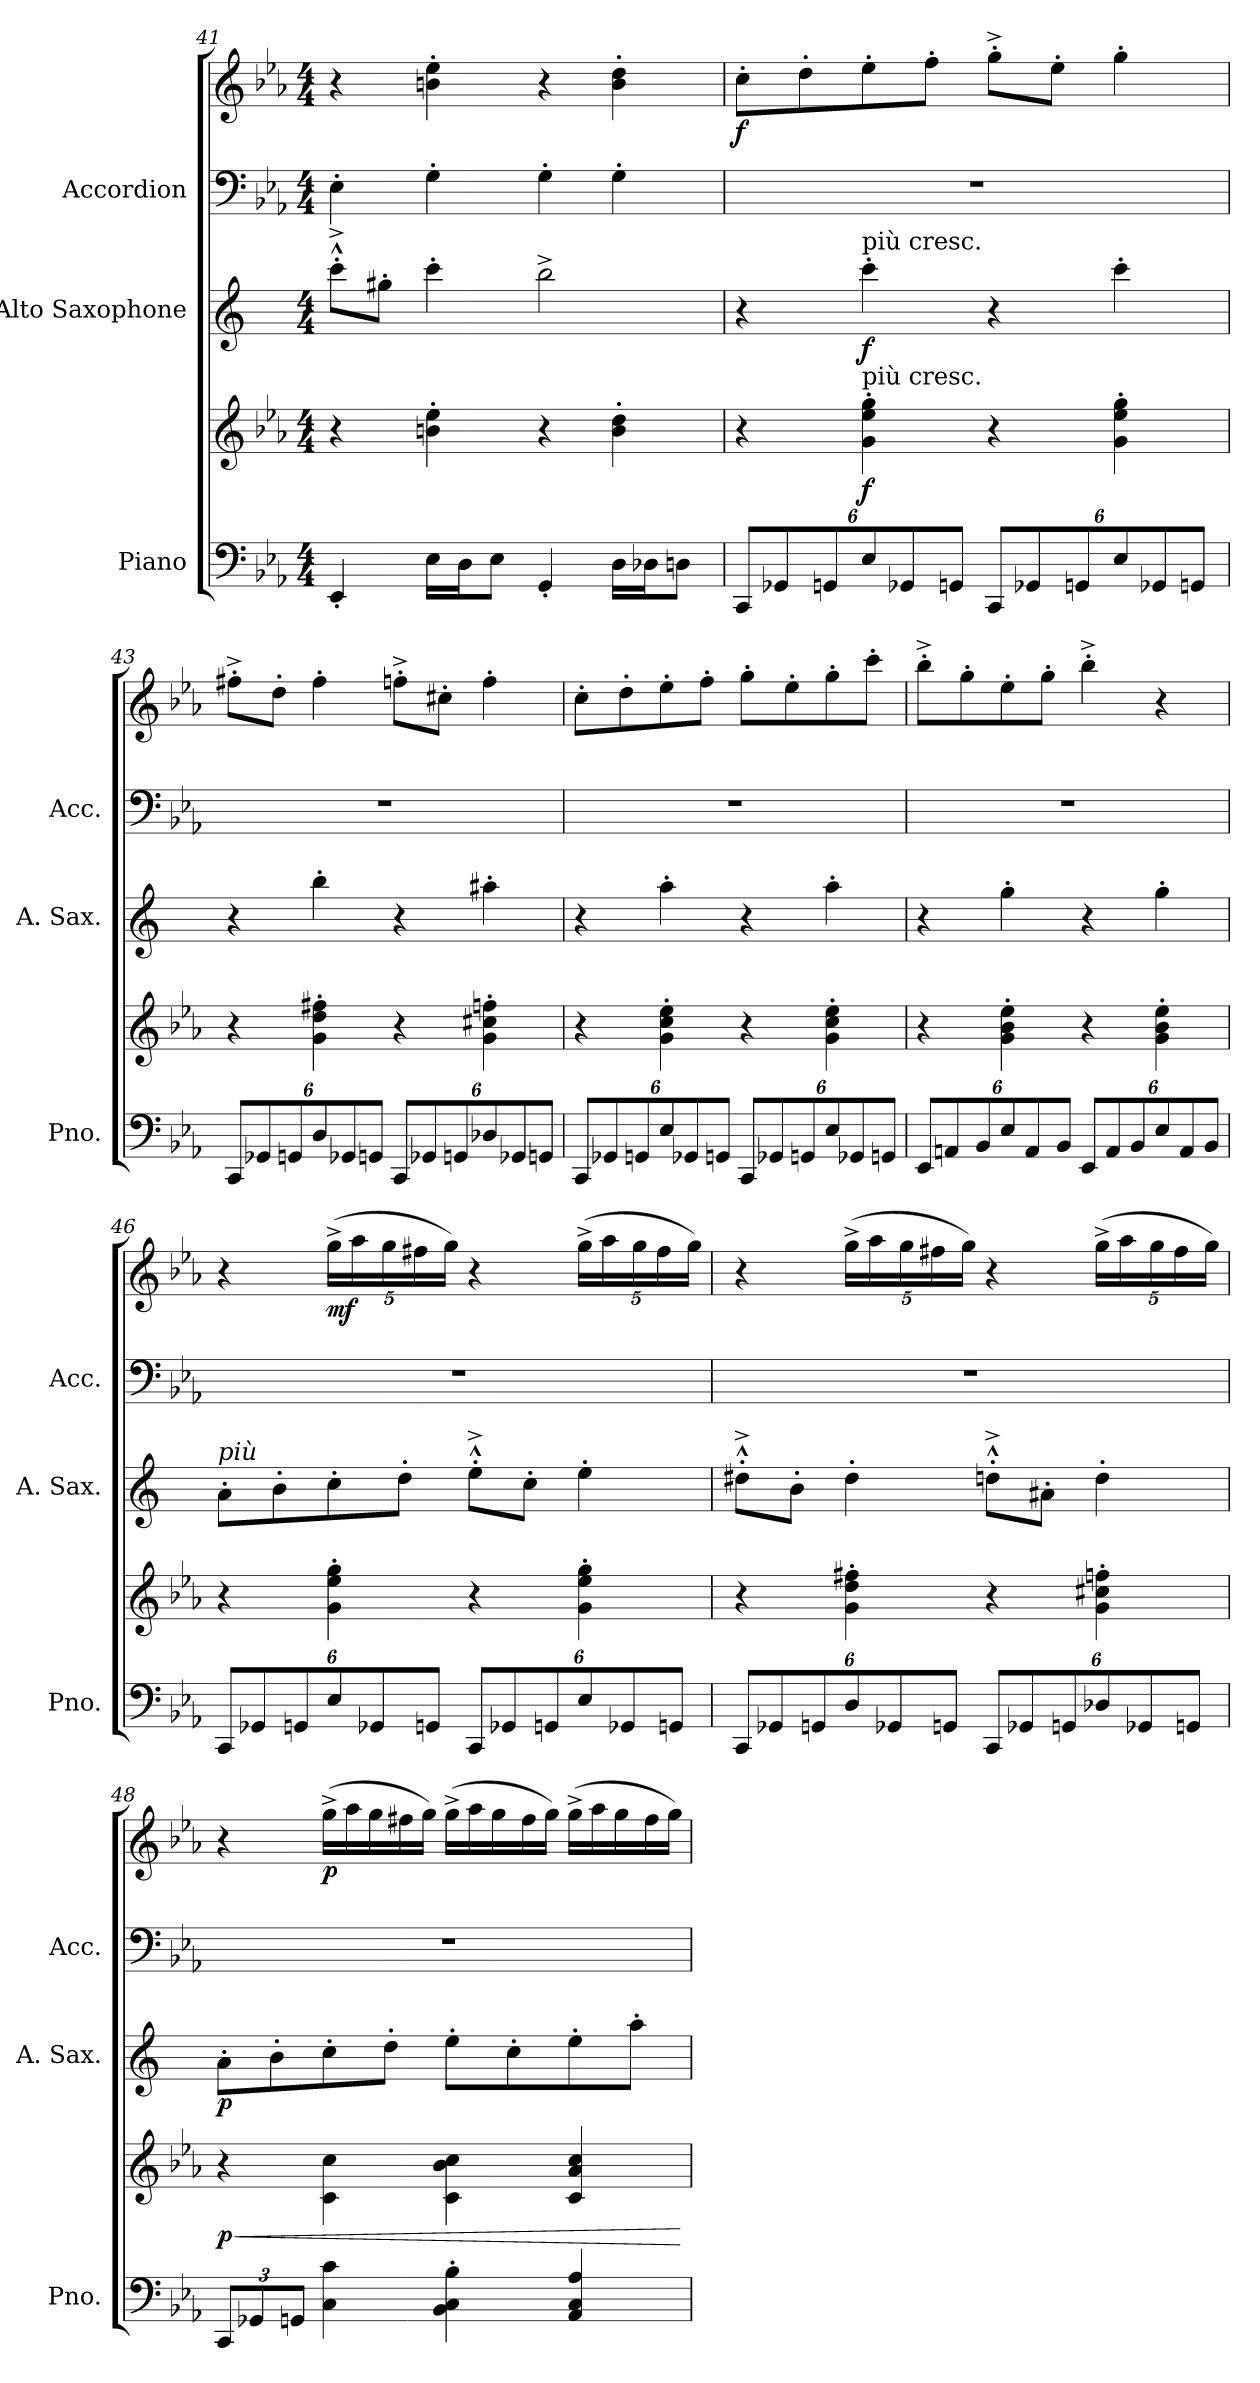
**kern	**kern	**dynam	**kern	**dynam	**kern	**kern	**dynam
*part3	*part3	*part3	*part2	*part2	*part1	*part1	*part1
*staff5	*staff4	*staff4/5	*staff3	*staff3	*staff2	*staff1	*staff1/2
*I"Piano	*	*	*I"Alto Saxophone	*	*I"Accordion	*	*
*I'Pno.	*	*	*I'A. Sax.	*	*I'Acc.	*	*
*clefF4	*clefG2	*	*clefG2	*	*clefF4	*clefG2	*
*	*	*	*ITrd5c9	*	*	*	*
*k[b-e-a-]	*k[b-e-a-]	*	*k[b-e-a-]	*	*k[b-e-a-]	*k[b-e-a-]	*
*M4/4	*M4/4	*	*M4/4	*	*M4/4	*M4/4	*
=41	=41	=41	=41	=41	=41	=41	=41
4EE-'/	4r	.	8ee-'^^^\L	.	4E-'\	4r	.
.	.	.	8bn'\J	.	.	.	.
16E-\LL	4bn\' 4ee-\'	.	4ee-'\	.	4G'\	4bn\' 4ee-\'	.
16D\J	.	.	.	.	.	.	.
8E-\J	.	.	.	.	.	.	.
4GG'/	4r	.	2dd^\	.	4G'\	4r	.
16D\LL	4b\' 4dd\'	.	.	.	4G'\	4b\' 4dd\'	.
16D-X\J	.	.	.	.	.	.	.
8Dn\J	.	.	.	.	.	.	.
!!LO:PB:g=z
=42	=42	=42	=42	=42	=42	=42	=42
*Xbrackettup	*	*	*	*	*	*	*
*	*	*	*	*	*	*MM136	*
!	!	!	!	!	!	!	!LO:DY:b
12CC/L	4r	.	4r	.	1r	8cc'\L	f
12GG-X</	.	.	.	.	.	.	.
.	.	.	.	.	.	8dd'\	.
12GGn</	.	.	.	.	.	.	.
!	!	!	!LO:TX:a:t=più cresc.	!	!	!	!
!	!LO:TX:a:t=più cresc.	!	!	!	!	!	!
!	!	!LO:DY:b	!	!LO:DY:b	!	!	!
12E-</	4g\' 4ee-\' 4gg\'	f	4ee-'\	f	.	8ee-'\	.
12GG-X</	.	.	.	.	.	.	.
.	.	.	.	.	.	8ff'\J	.
12GGn</J	.	.	.	.	.	.	.
12CC/L	4r	.	4r	.	.	8gg'^\L	.
12GG-X</	.	.	.	.	.	.	.
.	.	.	.	.	.	8ee-'\J	.
12GGn</	.	.	.	.	.	.	.
12E-/	4g\' 4ee-\' 4gg\'	.	4ee-'\	.	.	4gg'\	.
12GG-X</	.	.	.	.	.	.	.
12GGn</J	.	.	.	.	.	.	.
=43	=43	=43	=43	=43	=43	=43	=43
12CC/L	4r	.	4r	.	1r	8ff#X'^\L	.
12GG-X/	.	.	.	.	.	.	.
.	.	.	.	.	.	8dd'\J	.
12GGn/	.	.	.	.	.	.	.
12D/	4g\' 4dd\' 4ff#X\'	.	4dd'\	.	.	4ff#'\	.
12GG-X/	.	.	.	.	.	.	.
12GGn/J	.	.	.	.	.	.	.
12CC/L	4r	.	4r	.	.	8ffn'^\L	.
12GG-X/	.	.	.	.	.	.	.
.	.	.	.	.	.	8cc#X'\J	.
12GGn/	.	.	.	.	.	.	.
12D-X/	4g\' 4cc#X\' 4ffn\'	.	4cc#X'\	.	.	4ff'\	.
12GG-X/	.	.	.	.	.	.	.
12GGn/J	.	.	.	.	.	.	.
!!LO:LB:g=z
=44	=44	=44	=44	=44	=44	=44	=44
*	*	*	*	*	*	*MM142	*
12CC/L	4r	.	4r	.	1r	8cc'\L	.
12GG-X/	.	.	.	.	.	.	.
.	.	.	.	.	.	8dd'\	.
12GGn/	.	.	.	.	.	.	.
12E-/	4g\' 4cc\' 4ee-\'	.	4cc'\	.	.	8ee-'\	.
12GG-X/	.	.	.	.	.	.	.
.	.	.	.	.	.	8ff'\J	.
12GGn/J	.	.	.	.	.	.	.
12CC/L	4r	.	4r	.	.	8gg'\L	.
12GG-X/	.	.	.	.	.	.	.
.	.	.	.	.	.	8ee-'\	.
12GGn/	.	.	.	.	.	.	.
12E-/	4g\' 4cc\' 4ee-\'	.	4cc'\	.	.	8gg'\	.
12GG-X/	.	.	.	.	.	.	.
.	.	.	.	.	.	8ccc'\J	.
12GGn/J	.	.	.	.	.	.	.
=45	=45	=45	=45	=45	=45	=45	=45
12EE-/L	4r	.	4r	.	1r	8bb-'^\L	.
12AAn</	.	.	.	.	.	.	.
.	.	.	.	.	.	8gg'\	.
12BB-</	.	.	.	.	.	.	.
12E-/	4g\' 4b-\' 4ee-\'	.	4b-'\	.	.	8ee-'\	.
12AA</	.	.	.	.	.	.	.
.	.	.	.	.	.	8gg'\J	.
12BB-</J	.	.	.	.	.	.	.
12EE-/L	4r	.	4r	.	.	4bb-'^\	.
12AA</	.	.	.	.	.	.	.
12BB-</	.	.	.	.	.	.	.
12E-/	4g\' 4b-\' 4ee-\'	.	4b-'\	.	.	4r	.
12AA</	.	.	.	.	.	.	.
12BB-</J	.	.	.	.	.	.	.
!!LO:PB:g=z
=46	=46	=46	=46	=46	=46	=46	=46
*	*	*	*	*	*	*MM150	*
!	!	!	!LO:TX:a:i:t=più	!	!	!	!
12CC/L	4r	.	8c'\L	.	1r	4r	.
12GG-X/	.	.	.	.	.	.	.
.	.	.	8d'\	.	.	.	.
12GGn/	.	.	.	.	.	.	.
*	*	*	*	*	*	*Xbrackettup	*
!	!	!	!	!	!	!	!LO:DY:b
12E-/	4g\' 4ee-\' 4gg\'	.	8e-'\	.	.	(>20gg^\LL	mf
.	.	.	.	.	.	20aa-\	.
12GG-X/	.	.	.	.	.	.	.
.	.	.	.	.	.	20gg\	.
.	.	.	8f'\J	.	.	.	.
.	.	.	.	.	.	20ff#X\	.
12GGn/J	.	.	.	.	.	.	.
.	.	.	.	.	.	20gg\JJ)	.
12CC/L	4r	.	8g'^^^\L	.	.	4r	.
12GG-X/	.	.	.	.	.	.	.
.	.	.	8e-'\J	.	.	.	.
12GGn/	.	.	.	.	.	.	.
12E-/	4g\' 4ee-\' 4gg\'	.	4g'\	.	.	(>20gg^\LL	.
.	.	.	.	.	.	20aa-\	.
12GG-X/	.	.	.	.	.	.	.
.	.	.	.	.	.	20gg\	.
.	.	.	.	.	.	20ff#\	.
12GGn/J	.	.	.	.	.	.	.
.	.	.	.	.	.	20gg\JJ)	.
!!LO:LB:g=z
=47	=47	=47	=47	=47	=47	=47	=47
*	*	*	*	*	*	*MM154	*
12CC/L	4r	.	8f#X'^^^\L	.	1r	4r	.
12GG-X/	.	.	.	.	.	.	.
.	.	.	8d'\J	.	.	.	.
12GGn/	.	.	.	.	.	.	.
12D/	4g\' 4dd\' 4ff#X\'	.	4f#'\	.	.	(>20gg^\LL	.
.	.	.	.	.	.	20aa-\	.
12GG-X/	.	.	.	.	.	.	.
.	.	.	.	.	.	20gg\	.
.	.	.	.	.	.	20ff#X\	.
12GGn/J	.	.	.	.	.	.	.
.	.	.	.	.	.	20gg\JJ)	.
12CC/L	4r	.	8fn'^^^\L	.	.	4r	.
12GG-X/	.	.	.	.	.	.	.
.	.	.	8c#X'\J	.	.	.	.
12GGn/	.	.	.	.	.	.	.
12D-X/	4g\' 4cc#X\' 4ffn\'	.	4f'\	.	.	(>20gg^\LL	.
.	.	.	.	.	.	20aa-\	.
12GG-X/	.	.	.	.	.	.	.
.	.	.	.	.	.	20gg\	.
.	.	.	.	.	.	20ff#\	.
12GGn/J	.	.	.	.	.	.	.
.	.	.	.	.	.	20gg\JJ)	.
!!LO:PB:g=z
=48	=48	=48	=48	=48	=48	=48	=48
*	*	*	*	*	*	*MM160	*
!	!	!LO:HP:b	!	!	!	!	!
!	!	!LO:DY:n=1:b	!	!LO:DY:b	!	!	!
12CC/L	4r	< p	8c'\L	p	1r	4r	.
12GG-X/	.	.	.	.	.	.	.
.	.	.	8d'\	.	.	.	.
12GGn/J	.	.	.	.	.	.	.
*	*	*	*	*	*	*Xtuplet	*
!	!	!	!	!	!	!	!LO:DY:b
4C\ 4c\	4c\ 4cc\	.	8e-'\	.	.	(>20gg^\LL	p
.	.	.	.	.	.	20aa-\	.
.	.	.	.	.	.	20gg\	.
.	.	.	8f'\J	.	.	.	.
.	.	.	.	.	.	20ff#X\	.
.	.	.	.	.	.	20gg\JJ)	.
4BB-\<'< 4C\<'< 4B-\<'<	4c\ 4b-\ 4cc\	.	8g'\L	.	.	(>20gg^\LL	.
.	.	.	.	.	.	20aa-\	.
.	.	.	.	.	.	20gg\	.
.	.	.	8e-'\	.	.	.	.
.	.	.	.	.	.	20ff#\	.
.	.	.	.	.	.	20gg\JJ)	.
4AA-/< 4C/< 4A-/<	4c/ 4a-/ 4cc/	.	8g'\	.	.	(>20gg^\LL	.
.	.	.	.	.	.	20aa-\	.
.	.	.	.	.	.	20gg\	.
.	.	.	8cc'\J	.	.	.	.
.	.	.	.	.	.	20ff#\	.
.	.	.	.	.	.	20gg\JJ)	.
.	.	[	.	.	.	.	.
=	=	=	=	=	=	=	=
*-	*-	*-	*-	*-	*-	*-	*-
